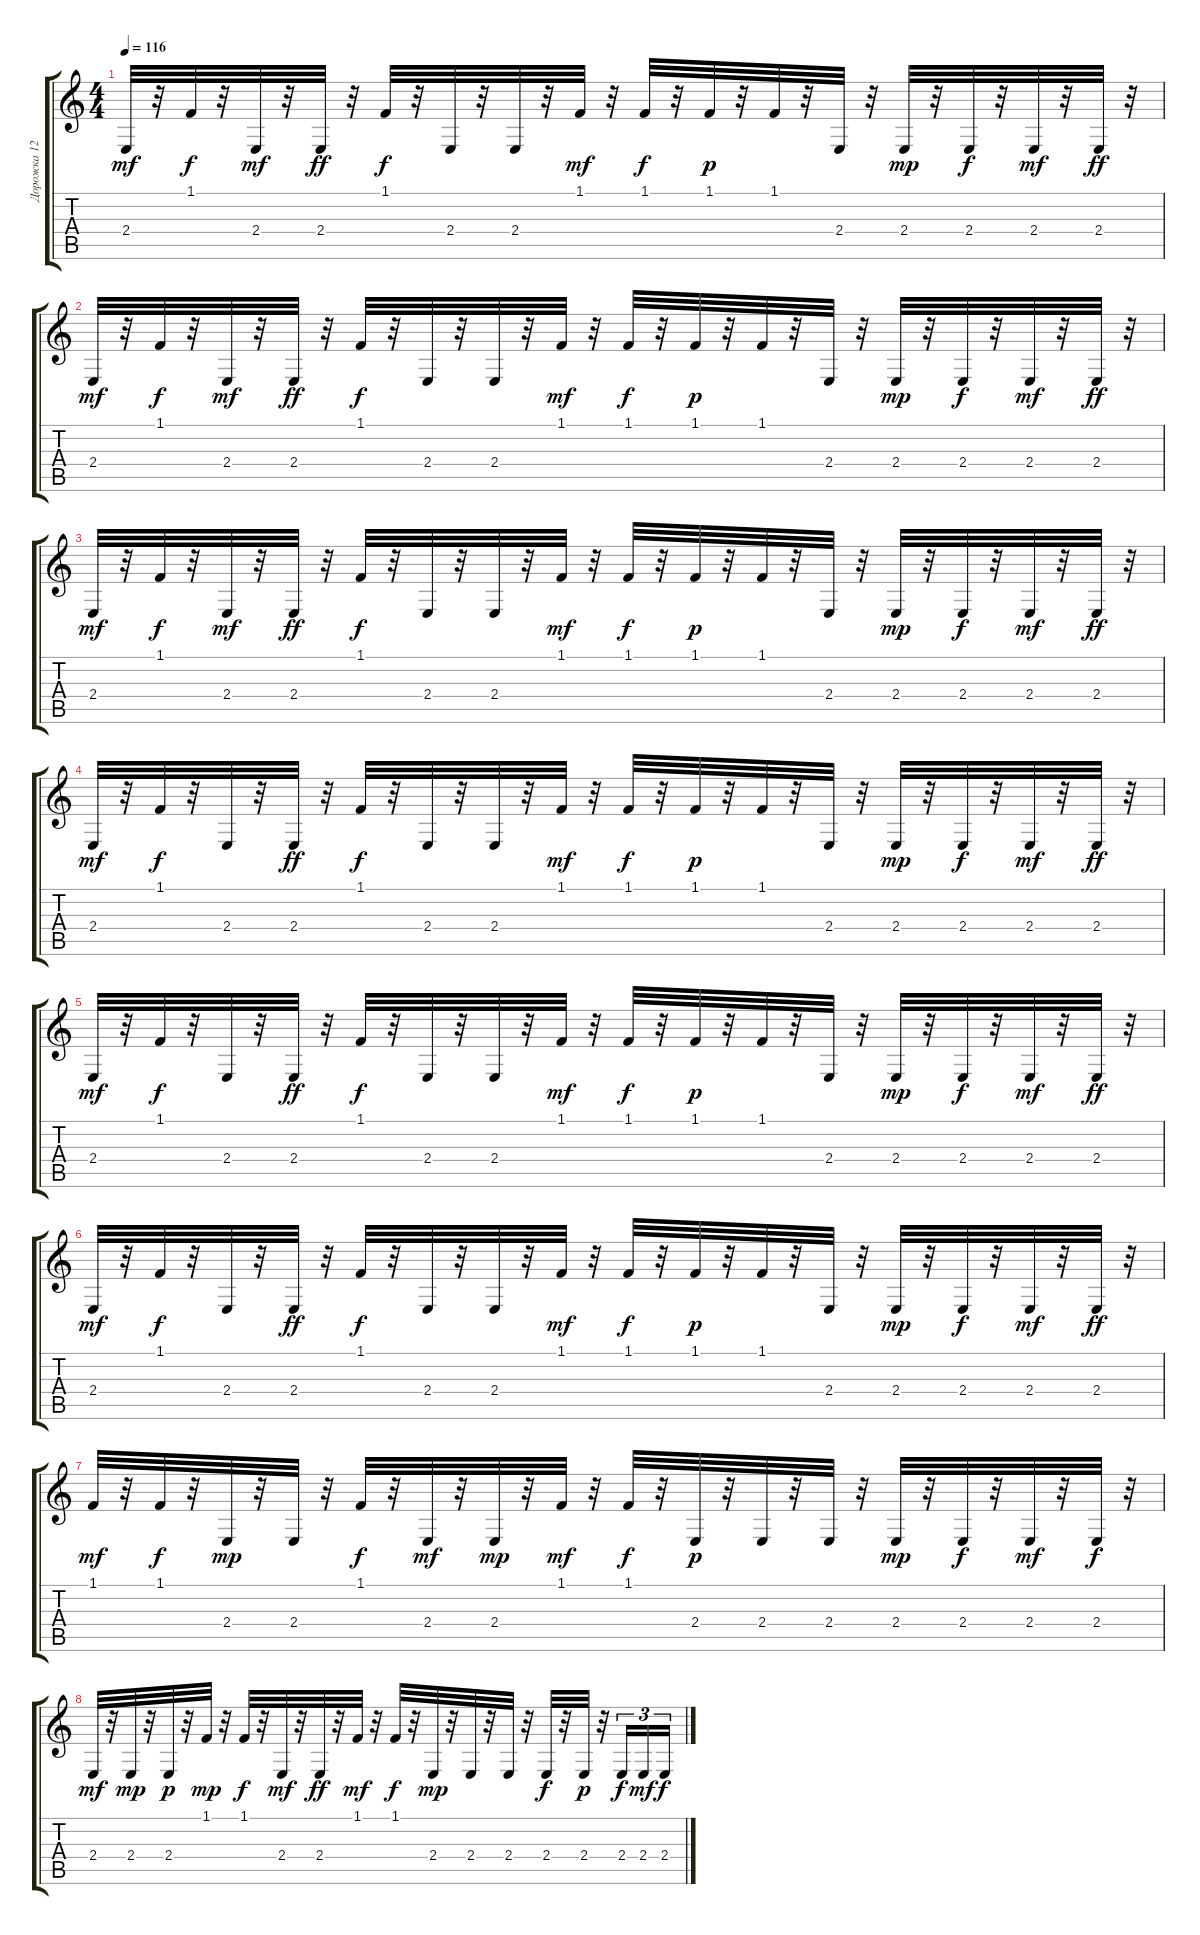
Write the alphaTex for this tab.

\track ("Дорожка 12" "Дорожка 12") {instrument guitarfretnoise}
\staff {score tabs}
\tuning (E4 B3 G3 D3 A2 E2) {hide}
\ts (4 4)
\tempo 116
\clef g2
\ks c
2.4.32{dy mf} r.32 1.1.32{dy f} r.32 2.4.32{dy mf} r.32 2.4.32{dy ff} r.32 1.1.32{dy f} r.32 2.4.32 r.32 2.4.32 r.32 1.1.32{dy mf} r.32 1.1.32{dy f} r.32 1.1.32{dy p} r.32 1.1.32 r.32 2.4.32 r.32 2.4.32{dy mp} r.32 2.4.32{dy f} r.32 2.4.32{dy mf} r.32 2.4.32{dy ff} r.32 |
2.4.32{dy mf} r.32 1.1.32{dy f} r.32 2.4.32{dy mf} r.32 2.4.32{dy ff} r.32 1.1.32{dy f} r.32 2.4.32 r.32 2.4.32 r.32 1.1.32{dy mf} r.32 1.1.32{dy f} r.32 1.1.32{dy p} r.32 1.1.32 r.32 2.4.32 r.32 2.4.32{dy mp} r.32 2.4.32{dy f} r.32 2.4.32{dy mf} r.32 2.4.32{dy ff} r.32 |
2.4.32{dy mf} r.32 1.1.32{dy f} r.32 2.4.32{dy mf} r.32 2.4.32{dy ff} r.32 1.1.32{dy f} r.32 2.4.32 r.32 2.4.32 r.32 1.1.32{dy mf} r.32 1.1.32{dy f} r.32 1.1.32{dy p} r.32 1.1.32 r.32 2.4.32 r.32 2.4.32{dy mp} r.32 2.4.32{dy f} r.32 2.4.32{dy mf} r.32 2.4.32{dy ff} r.32 |
2.4.32{dy mf} r.32 1.1.32{dy f} r.32 2.4.32 r.32 2.4.32{dy ff} r.32 1.1.32{dy f} r.32 2.4.32 r.32 2.4.32 r.32 1.1.32{dy mf} r.32 1.1.32{dy f} r.32 1.1.32{dy p} r.32 1.1.32 r.32 2.4.32 r.32 2.4.32{dy mp} r.32 2.4.32{dy f} r.32 2.4.32{dy mf} r.32 2.4.32{dy ff} r.32 |
2.4.32{dy mf} r.32 1.1.32{dy f} r.32 2.4.32 r.32 2.4.32{dy ff} r.32 1.1.32{dy f} r.32 2.4.32 r.32 2.4.32 r.32 1.1.32{dy mf} r.32 1.1.32{dy f} r.32 1.1.32{dy p} r.32 1.1.32 r.32 2.4.32 r.32 2.4.32{dy mp} r.32 2.4.32{dy f} r.32 2.4.32{dy mf} r.32 2.4.32{dy ff} r.32 |
2.4.32{dy mf} r.32 1.1.32{dy f} r.32 2.4.32 r.32 2.4.32{dy ff} r.32 1.1.32{dy f} r.32 2.4.32 r.32 2.4.32 r.32 1.1.32{dy mf} r.32 1.1.32{dy f} r.32 1.1.32{dy p} r.32 1.1.32 r.32 2.4.32 r.32 2.4.32{dy mp} r.32 2.4.32{dy f} r.32 2.4.32{dy mf} r.32 2.4.32{dy ff} r.32 |
1.1.32{dy mf} r.32 1.1.32{dy f} r.32 2.4.32{dy mp} r.32 2.4.32 r.32 1.1.32{dy f} r.32 2.4.32{dy mf} r.32 2.4.32{dy mp} r.32 1.1.32{dy mf} r.32 1.1.32{dy f} r.32 2.4.32{dy p} r.32 2.4.32 r.32 2.4.32 r.32 2.4.32{dy mp} r.32 2.4.32{dy f} r.32 2.4.32{dy mf} r.32 2.4.32{dy f} r.32 |
2.4.32{dy mf} r.32 2.4.32{dy mp} r.32 2.4.32{dy p} r.32 1.1.32{dy mp} r.32 1.1.32{dy f} r.32 2.4.32{dy mf} r.32 2.4.32{dy ff} r.32 1.1.32{dy mf} r.32 1.1.32{dy f} r.32 2.4.32{dy mp} r.32 2.4.32 r.32 2.4.32 r.32 2.4.32{dy f} r.32 2.4.32{dy p} r.32 2.4.16{tu (3 2) dy f} 2.4.16{tu (3 2) dy mf} 2.4.16{tu (3 2) dy f}
